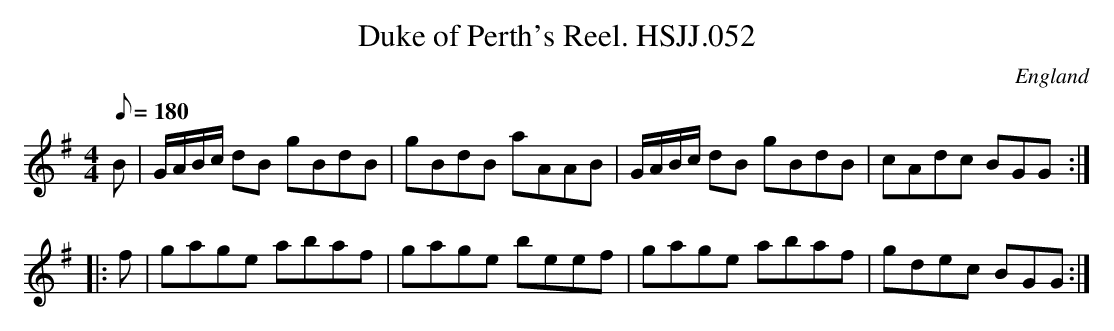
X:1
T:Duke of Perth's Reel. HSJJ.052
M:4/4
L:1/8
Q:180
O:England
K:G
B|G/A/B/c/ dB gBdB|gBdB aAAB|G/A/B/c/ dB gBdB|cAdc BGG:|!
|:f|gage abaf|gage beef|gage abaf|gdec BGG:|]
